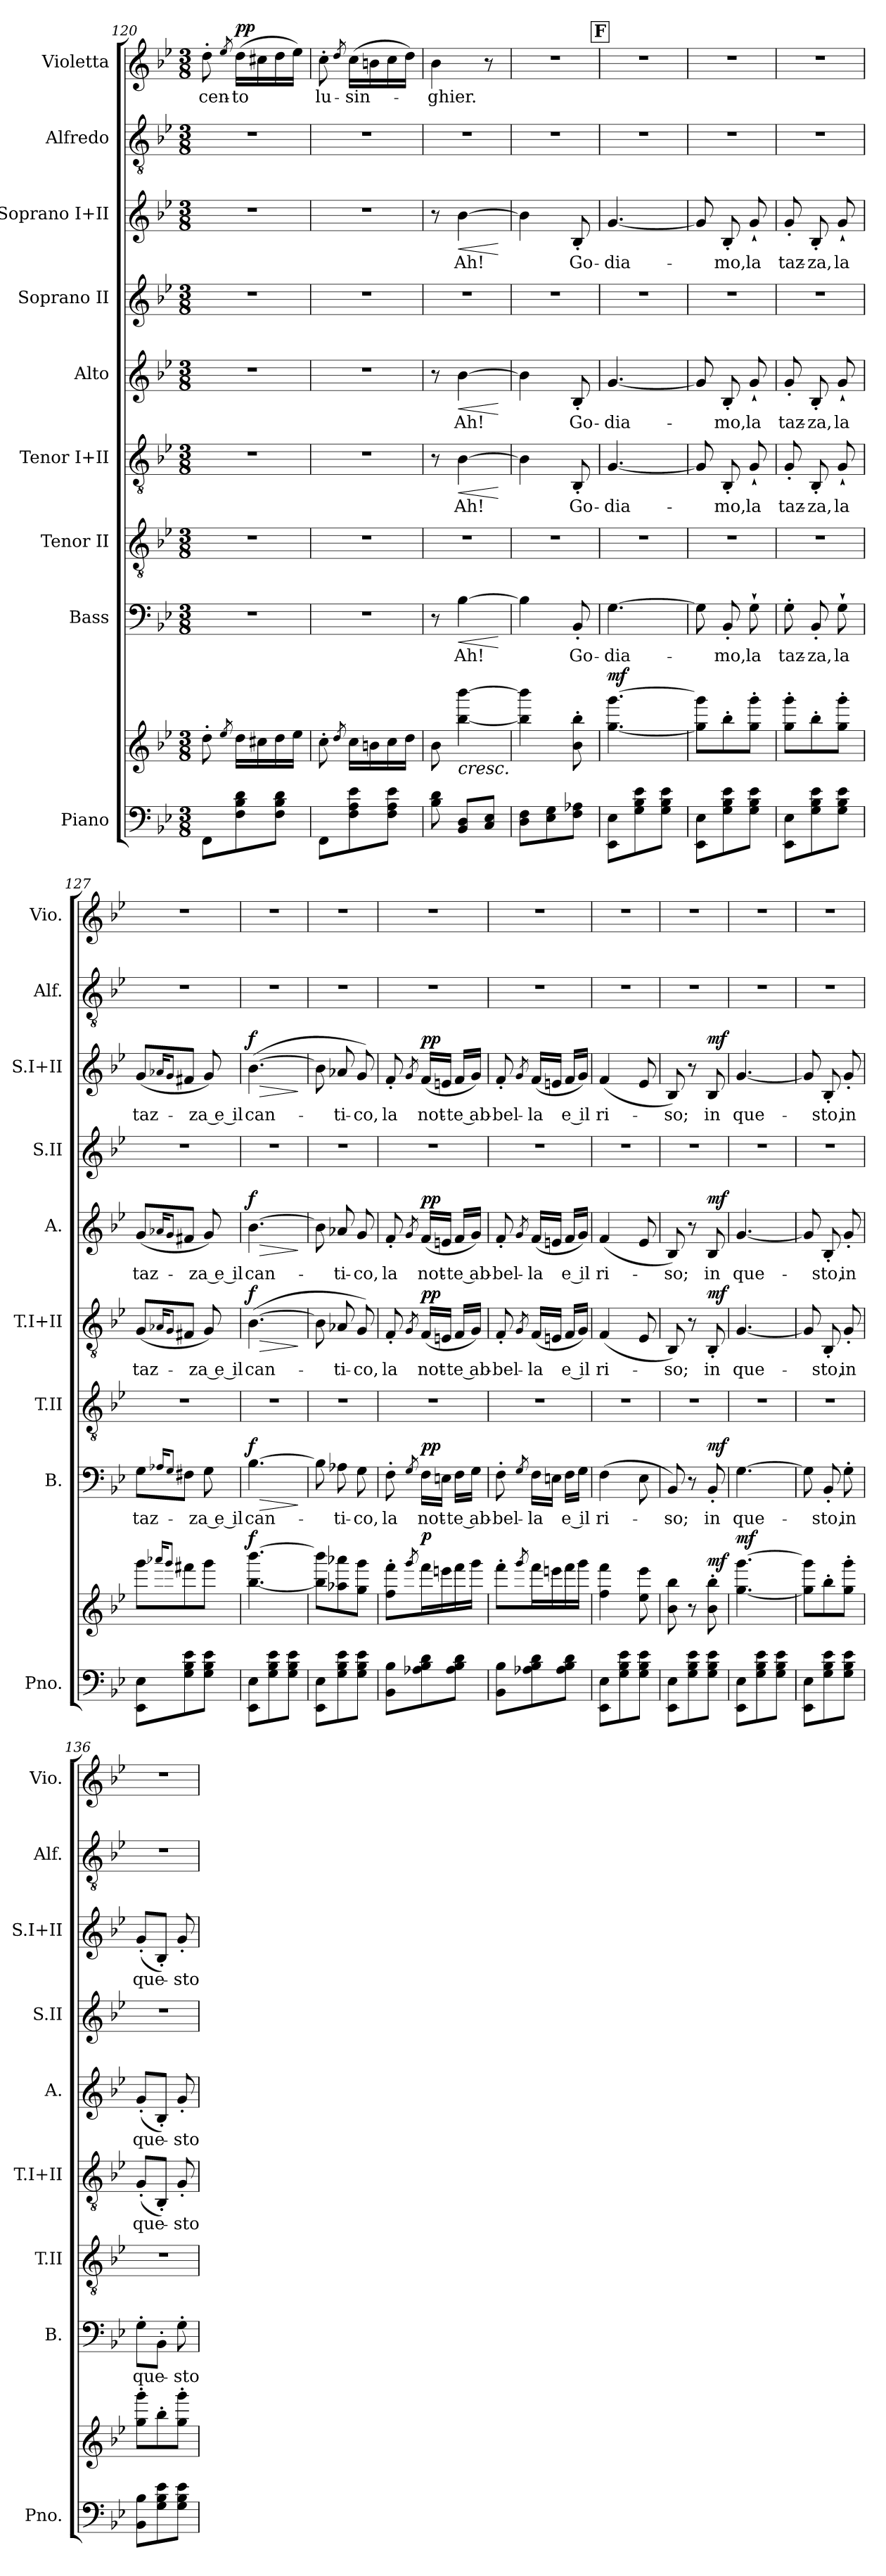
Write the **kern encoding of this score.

**kern	**kern	**dynam	**kern	**text	**dynam	**kern	**kern	**text	**dynam	**kern	**text	**dynam	**kern	**kern	**text	**dynam	**kern	**kern	**text	**dynam
*part9	*part9	*part9	*part8	*part8	*part8	*part7	*part6	*part6	*part6	*part5	*part5	*part5	*part4	*part3	*part3	*part3	*part2	*part1	*part1	*part1
*staff10	*staff9	*staff9/10	*staff8	*staff8	*staff8	*staff7	*staff6	*staff6	*staff6	*staff5	*staff5	*staff5	*staff4	*staff3	*staff3	*staff3	*staff2	*staff1	*staff1	*staff1
*I"Piano	*	*	*I"Bass	*	*	*I"Tenor II	*I"Tenor I+II	*	*	*I"Alto	*	*	*I"Soprano II	*I"Soprano I+II	*	*	*I"Alfredo	*I"Violetta	*	*
*I'Pno.	*	*	*I'B.	*	*	*I'T.II	*I'T.I+II	*	*	*I'A.	*	*	*I'S.II	*I'S.I+II	*	*	*I'Alf.	*I'Vio.	*	*
*clefF4	*clefG2	*	*clefF4	*	*	*clefGv2	*clefGv2	*	*	*clefG2	*	*	*clefG2	*clefG2	*	*	*clefGv2	*clefG2	*	*
*k[b-e-]	*k[b-e-]	*	*k[b-e-]	*	*	*k[b-e-]	*k[b-e-]	*	*	*k[b-e-]	*	*	*k[b-e-]	*k[b-e-]	*	*	*k[b-e-]	*k[b-e-]	*	*
*M3/8	*M3/8	*	*M3/8	*	*	*M3/8	*M3/8	*	*	*M3/8	*	*	*M3/8	*M3/8	*	*	*M3/8	*M3/8	*	*
=120	=120	=120	=120	=120	=120	=120	=120	=120	=120	=120	=120	=120	=120	=120	=120	=120	=120	=120	=120	=120
!	!	!	!	!	!	!	!	!	!	!	!	!	!	!	!	!	!	!	!LO:LY:b	!
8FF\L	8dd'\	.	4.r	.	.	4.r	4.r	.	.	4.r	.	.	4.r	4.r	.	.	4.r	8dd'\	-cen-	.
.	8qee-/	.	.	.	.	.	.	.	.	.	.	.	.	.	.	.	.	8qee-/	.	.
!	!	!	!	!	!	!	!	!	!	!	!	!	!	!	!	!	!	!	!LO:LY:b	!LO:DY:a
8F\ 8B-\ 8d\	16dd\LL	.	.	.	.	.	.	.	.	.	.	.	.	.	.	.	.	(>16dd\LL	-to	pp
.	16cc#X\	.	.	.	.	.	.	.	.	.	.	.	.	.	.	.	.	16cc#X\	.	.
8F\ 8B-\ 8d\J	16dd\	.	.	.	.	.	.	.	.	.	.	.	.	.	.	.	.	16dd\	.	.
.	16ee-\JJ	.	.	.	.	.	.	.	.	.	.	.	.	.	.	.	.	16ee-\JJ)	.	.
=121	=121	=121	=121	=121	=121	=121	=121	=121	=121	=121	=121	=121	=121	=121	=121	=121	=121	=121	=121	=121
!	!	!	!	!	!	!	!	!	!	!	!	!	!	!	!	!	!	!	!LO:LY:b	!
8FF\L	8cc'\	.	4.r	.	.	4.r	4.r	.	.	4.r	.	.	4.r	4.r	.	.	4.r	8cc'\	lu-	.
.	8qdd/	.	.	.	.	.	.	.	.	.	.	.	.	.	.	.	.	8qdd/	.	.
!	!	!	!	!	!	!	!	!	!	!	!	!	!	!	!	!	!	!	!LO:LY:b	!
8F\ 8A\ 8e-\	16cc\LL	.	.	.	.	.	.	.	.	.	.	.	.	.	.	.	.	(>16cc\LL	-sin-	.
.	16bn\	.	.	.	.	.	.	.	.	.	.	.	.	.	.	.	.	16bn\	.	.
8F\ 8A\ 8e-\J	16cc\	.	.	.	.	.	.	.	.	.	.	.	.	.	.	.	.	16cc\	.	.
.	16dd\JJ	.	.	.	.	.	.	.	.	.	.	.	.	.	.	.	.	16dd\JJ)	.	.
!!LO:LB:g=z
=122	=122	=122	=122	=122	=122	=122	=122	=122	=122	=122	=122	=122	=122	=122	=122	=122	=122	=122	=122	=122
!	!	!	!	!	!	!	!	!	!	!	!	!	!	!	!	!	!	!	!LO:LY:b	!
8B-\ 8d\	8b-\	.	8r	.	.	4.r	8r	.	.	8r	.	.	4.r	8r	.	.	4.r	4b-\	-ghier.	.
!	!	!LO:HP:b	!	!LO:LY:b	!LO:HP:b	!	!	!LO:LY:b	!LO:HP:b	!	!LO:LY:b	!LO:HP:b	!	!	!LO:LY:b	!LO:HP:b	!	!	!	!
8BB-/ 8D/L	[4bb-\ [4bbb-\	<	[4B-\	Ah!	<	.	[4B-\	Ah!	<	[4b-\	Ah!	<	.	[4b-\	Ah!	<	.	.	.	.
8C/ 8E-/J	.	.	.	.	.	.	.	.	.	.	.	.	.	.	.	.	.	8r	.	.
.	.	.	.	.	[	.	.	.	[	.	.	[	.	.	.	[	.	.	.	.
=123	=123	=123	=123	=123	=123	=123	=123	=123	=123	=123	=123	=123	=123	=123	=123	=123	=123	=123	=123	=123
8D\ 8F\L	4bb-\] 4bbb-\]	.	4B-\]	.	.	4.r	4B-\]	.	.	4b-\]	.	.	4.r	4b-\]	.	.	4.r	4.r	.	.
8E-\ 8G\	.	.	.	.	.	.	.	.	.	.	.	.	.	.	.	.	.	.	.	.
!	!	!	!	!LO:LY:b	!	!	!	!LO:LY:b	!	!	!LO:LY:b	!	!	!	!LO:LY:b	!	!	!	!	!
8F\ 8A-X\J	8b-\' 8bb-\'	.	8BB-'/	Go-	.	.	8BB-'/	Go-	.	8B-'/	Go-	.	.	8B-'/	Go-	.	.	.	.	.
!!LO:REH:place=s1:a:B:fs=14:t=F
=124	=124	=124	=124	=124	=124	=124	=124	=124	=124	=124	=124	=124	=124	=124	=124	=124	=124	=124	=124	=124
!	!	!LO:DY:a	!	!LO:LY:b	!	!	!	!LO:LY:b	!	!	!LO:LY:b	!	!	!	!LO:LY:b	!	!	!	!	!
8EE-\ 8E-\L	[4.gg\ [4.ggg\	mf	[4.G\	-dia-	.	4.r	[4.G/	-dia-	.	[4.g/	-dia-	.	4.r	[4.g/	-dia-	.	4.r	4.r	.	.
8G\ 8B-\ 8e-\	.	.	.	.	.	.	.	.	.	.	.	.	.	.	.	.	.	.	.	.
8G\ 8B-\ 8e-\J	.	.	.	.	.	.	.	.	.	.	.	.	.	.	.	.	.	.	.	.
=125	=125	=125	=125	=125	=125	=125	=125	=125	=125	=125	=125	=125	=125	=125	=125	=125	=125	=125	=125	=125
8EE-\ 8E-\L	8gg\] 8ggg\]L	.	8G\]	.	.	4.r	8G/]	.	.	8g/]	.	.	4.r	8g/]	.	.	4.r	4.r	.	.
!	!	!	!	!LO:LY:b	!	!	!	!LO:LY:b	!	!	!LO:LY:b	!	!	!	!LO:LY:b	!	!	!	!	!
8G\ 8B-\ 8e-\	8bb-'\	.	8BB-'/	-mo,	.	.	8BB-'/	-mo,	.	8B-'/	-mo,	.	.	8B-'/	-mo,	.	.	.	.	.
!	!	!	!	!LO:LY:b	!	!	!	!LO:LY:b	!	!	!LO:LY:b	!	!	!	!LO:LY:b	!	!	!	!	!
8G\ 8B-\ 8e-\J	8gg\' 8ggg\'J	.	8G''\	la	.	.	8G''/	la	.	8g''/	la	.	.	8g''/	la	.	.	.	.	.
=126	=126	=126	=126	=126	=126	=126	=126	=126	=126	=126	=126	=126	=126	=126	=126	=126	=126	=126	=126	=126
!	!	!	!	!LO:LY:b	!	!	!	!LO:LY:b	!	!	!LO:LY:b	!	!	!	!LO:LY:b	!	!	!	!	!
8EE-\ 8E-\L	8gg\' 8ggg\'L	.	8G'\	taz-	.	4.r	8G'/	taz-	.	8g'/	taz-	.	4.r	8g'/	taz-	.	4.r	4.r	.	.
!	!	!	!	!LO:LY:b	!	!	!	!LO:LY:b	!	!	!LO:LY:b	!	!	!	!LO:LY:b	!	!	!	!	!
8G\ 8B-\ 8e-\	8bb-'\	.	8BB-'/	-za,	.	.	8BB-'/	-za,	.	8B-'/	-za,	.	.	8B-'/	-za,	.	.	.	.	.
!	!	!	!	!LO:LY:b	!	!	!	!LO:LY:b	!	!	!LO:LY:b	!	!	!	!LO:LY:b	!	!	!	!	!
8G\ 8B-\ 8e-\J	8gg\' 8ggg\'J	.	8G''\	la	.	.	8G''/	la	.	8g''/	la	.	.	8g''/	la	.	.	.	.	.
=127	=127	=127	=127	=127	=127	=127	=127	=127	=127	=127	=127	=127	=127	=127	=127	=127	=127	=127	=127	=127
!	!	!	!	!LO:LY:b	!	!	!	!LO:LY:b	!	!	!LO:LY:b	!	!	!	!LO:LY:b	!	!	!	!	!
8EE-\ 8E-\L	8ggg\L	.	8G\L	taz-	.	4.r	(<8G/L	taz-	.	(<8g/L	taz-	.	4.r	(<8g/L	taz-	.	4.r	4.r	.	.
.	16qaaa-X/KL	.	16qA-X/KL	.	.	.	16qA-X/KL	.	.	16qa-X/KL	.	.	.	16qa-X/KL	.	.	.	.	.	.
.	8qggg/J	.	8qG/J	.	.	.	8qG/J	.	.	8qg/J	.	.	.	8qg/J	.	.	.	.	.	.
8G\ 8B-\ 8e-\	8fff#X\	.	8F#X\J	.	.	.	8F#X/J	.	.	8f#X/J	.	.	.	8f#X/J	.	.	.	.	.	.
!	!	!	!	!LO:LY:b	!	!	!	!LO:LY:b	!	!	!LO:LY:b	!	!	!	!LO:LY:b	!	!	!	!	!
8G\ 8B-\ 8e-\J	8ggg\J	.	8G\	za e il	.	.	8G/)	za e il	.	8g/)	za e il	.	.	8g/)	za e il	.	.	.	.	.
=128	=128	=128	=128	=128	=128	=128	=128	=128	=128	=128	=128	=128	=128	=128	=128	=128	=128	=128	=128	=128
!	!	!LO:DY:a	!	!LO:LY:b	!LO:HP:b	!	!	!LO:LY:b	!LO:HP:b	!	!LO:LY:b	!LO:HP:b	!	!	!LO:LY:b	!LO:HP:b	!	!	!	!
!	!	!	!	!	!LO:DY:n=1:a	!	!	!	!LO:DY:n=1:a	!	!	!LO:DY:n=1:a	!	!	!	!LO:DY:n=1:a	!	!	!	!
8EE-\ 8E-\L	[4.bb-\ [4.bbb-\	f	[4.B-\	can-	> f	4.r	(>[4.B-\	can-	> f	[4.b-\	can-	> f	4.r	(>[4.b-\	can-	> f	4.r	4.r	.	.
8G\ 8B-\ 8e-\	.	.	.	.	.	.	.	.	.	.	.	.	.	.	.	.	.	.	.	.
8G\ 8B-\ 8e-\J	.	.	.	.	.	.	.	.	.	.	.	.	.	.	.	.	.	.	.	.
.	.	[	.	.	]	.	.	.	]	.	.	]	.	.	.	]	.	.	.	.
=129	=129	=129	=129	=129	=129	=129	=129	=129	=129	=129	=129	=129	=129	=129	=129	=129	=129	=129	=129	=129
8EE-\ 8E-\L	8bb-\] 8bbb-\]L	.	8B-\]	.	.	4.r	8B-\]	.	.	8b-\]	.	.	4.r	8b-\]	.	.	4.r	4.r	.	.
!	!	!	!	!LO:LY:b	!	!	!	!LO:LY:b	!	!	!LO:LY:b	!	!	!	!LO:LY:b	!	!	!	!	!
8G\ 8B-\ 8e-\	8aa-X\ 8aaa-X\	.	8A-X\	-ti-	.	.	8A-X/	-ti-	.	8a-X/	-ti-	.	.	8a-X/	-ti-	.	.	.	.	.
!	!	!	!	!LO:LY:b	!	!	!	!LO:LY:b	!	!	!LO:LY:b	!	!	!	!LO:LY:b	!	!	!	!	!
8G\ 8B-\ 8e-\J	8gg\ 8ggg\J	.	8G\	-co,	.	.	8G/)	-co,	.	8g/	-co,	.	.	8g/)	-co,	.	.	.	.	.
=130	=130	=130	=130	=130	=130	=130	=130	=130	=130	=130	=130	=130	=130	=130	=130	=130	=130	=130	=130	=130
!	!	!	!	!LO:LY:b	!	!	!	!LO:LY:b	!	!	!LO:LY:b	!	!	!	!LO:LY:b	!	!	!	!	!
8BB-\ 8B-\L	8ff\' 8fff\'L	.	8F'\	la	.	4.r	8F'/	la	.	8f'/	la	.	4.r	8f'/	la	.	4.r	4.r	.	.
.	8qggg/	.	8qG/	.	.	.	8qG/	.	.	8qg/	.	.	.	8qg/	.	.	.	.	.	.
!	!	!LO:DY:a	!	!LO:LY:b	!LO:DY:a	!	!	!LO:LY:b	!LO:DY:a	!	!LO:LY:b	!LO:DY:a	!	!	!LO:LY:b	!LO:DY:a	!	!	!	!
8A-X\ 8B-\ 8d\	16fff\L	p	16F\LL	not-	pp	.	(<16F/LL	not-	pp	(<16f/LL	not-	pp	.	(<16f/LL	not-	pp	.	.	.	.
.	16eeen\	.	16En\JJ	.	.	.	16En/JJ	.	.	16en/JJ	.	.	.	16en/JJ	.	.	.	.	.	.
!	!	!	!	!LO:LY:b	!	!	!	!LO:LY:b	!	!	!LO:LY:b	!	!	!	!LO:LY:b	!	!	!	!	!
8A-\ 8B-\ 8d\J	16fff\	.	16F\LL	te ab-	.	.	16F/LL	te ab-	.	16f/LL	te ab-	.	.	16f/LL	te ab-	.	.	.	.	.
.	16ggg\JJ	.	16G\JJ	.	.	.	16G/JJ)	.	.	16g/JJ)	.	.	.	16g/JJ)	.	.	.	.	.	.
!!LO:PB:g=z
=131	=131	=131	=131	=131	=131	=131	=131	=131	=131	=131	=131	=131	=131	=131	=131	=131	=131	=131	=131	=131
!	!	!	!	!LO:LY:b	!	!	!	!LO:LY:b	!	!	!LO:LY:b	!	!	!	!LO:LY:b	!	!	!	!	!
8BB-\ 8B-\L	8fff'\L	.	8F'\	-bel-	.	4.r	8F'/	-bel-	.	8f'/	-bel-	.	4.r	8f'/	-bel-	.	4.r	4.r	.	.
.	8qggg/	.	8qG/	.	.	.	8qG/	.	.	8qg/	.	.	.	8qg/	.	.	.	.	.	.
!	!	!	!	!LO:LY:b	!	!	!	!LO:LY:b	!	!	!LO:LY:b	!	!	!	!LO:LY:b	!	!	!	!	!
8A-X\ 8B-\ 8d\	16fff\L	.	16F\LL	-la	.	.	(<16F/LL	-la	.	(<16f/LL	-la	.	.	(<16f/LL	-la	.	.	.	.	.
.	16eeen\	.	16En\JJ	.	.	.	16En/JJ	.	.	16en/JJ	.	.	.	16en/JJ	.	.	.	.	.	.
!	!	!	!	!LO:LY:b	!	!	!	!LO:LY:b	!	!	!LO:LY:b	!	!	!	!LO:LY:b	!	!	!	!	!
8A-\ 8B-\ 8d\J	16fff\	.	16F\LL	e il	.	.	16F/LL	e il	.	16f/LL	e il	.	.	16f/LL	e il	.	.	.	.	.
.	16ggg\JJ	.	16G\JJ	.	.	.	16G/JJ)	.	.	16g/JJ)	.	.	.	16g/JJ)	.	.	.	.	.	.
=132	=132	=132	=132	=132	=132	=132	=132	=132	=132	=132	=132	=132	=132	=132	=132	=132	=132	=132	=132	=132
!	!	!	!	!LO:LY:b	!	!	!	!LO:LY:b	!	!	!LO:LY:b	!	!	!	!LO:LY:b	!	!	!	!	!
8EE-\ 8E-\L	4ff\ 4fff\	.	(>4F\	ri-	.	4.r	(<4F/	ri-	.	(<4f/	ri-	.	4.r	(<4f/	ri-	.	4.r	4.r	.	.
8G\ 8B-\ 8e-\	.	.	.	.	.	.	.	.	.	.	.	.	.	.	.	.	.	.	.	.
8G\ 8B-\ 8e-\J	8ee-\ 8eee-\	.	8E-\	.	.	.	8E-/	.	.	8e-/	.	.	.	8e-/	.	.	.	.	.	.
=133	=133	=133	=133	=133	=133	=133	=133	=133	=133	=133	=133	=133	=133	=133	=133	=133	=133	=133	=133	=133
!	!	!	!	!LO:LY:b	!	!	!	!LO:LY:b	!	!	!LO:LY:b	!	!	!	!LO:LY:b	!	!	!	!	!
8EE-\ 8E-\L	8b-\ 8bb-\	.	8BB-/)	-so;	.	4.r	8BB-/)	-so;	.	8B-/)	-so;	.	4.r	8B-/)	-so;	.	4.r	4.r	.	.
8G\ 8B-\ 8e-\	8r	.	8r	.	.	.	8r	.	.	8r	.	.	.	8r	.	.	.	.	.	.
!	!	!LO:DY:a	!	!LO:LY:b	!LO:DY:a	!	!	!LO:LY:b	!LO:DY:a	!	!LO:LY:b	!LO:DY:a	!	!	!LO:LY:b	!LO:DY:a	!	!	!	!
8G\ 8B-\ 8e-\J	8b-\' 8bb-\'	mf	8BB-'/	in	mf	.	8BB-'/	in	mf	8B-/	in	mf	.	8B-/	in	mf	.	.	.	.
=134	=134	=134	=134	=134	=134	=134	=134	=134	=134	=134	=134	=134	=134	=134	=134	=134	=134	=134	=134	=134
!	!	!LO:DY:a	!	!LO:LY:b	!	!	!	!LO:LY:b	!	!	!LO:LY:b	!	!	!	!LO:LY:b	!	!	!	!	!
8EE-\ 8E-\L	[4.gg\ [4.ggg\	mf	[4.G\	que-	.	4.r	[4.G/	que-	.	[4.g/	que-	.	4.r	[4.g/	que-	.	4.r	4.r	.	.
8G\ 8B-\ 8e-\	.	.	.	.	.	.	.	.	.	.	.	.	.	.	.	.	.	.	.	.
8G\ 8B-\ 8e-\J	.	.	.	.	.	.	.	.	.	.	.	.	.	.	.	.	.	.	.	.
=135	=135	=135	=135	=135	=135	=135	=135	=135	=135	=135	=135	=135	=135	=135	=135	=135	=135	=135	=135	=135
8EE-\ 8E-\L	8gg\] 8ggg\]L	.	8G\]	.	.	4.r	8G/]	.	.	8g/]	.	.	4.r	8g/]	.	.	4.r	4.r	.	.
!	!	!	!	!LO:LY:b	!	!	!	!LO:LY:b	!	!	!LO:LY:b	!	!	!	!LO:LY:b	!	!	!	!	!
8G\ 8B-\ 8e-\	8bb-'\	.	8BB-'/	-sto,	.	.	8BB-'/	-sto,	.	8B-'/	-sto,	.	.	8B-'/	-sto,	.	.	.	.	.
!	!	!	!	!LO:LY:b	!	!	!	!LO:LY:b	!	!	!LO:LY:b	!	!	!	!LO:LY:b	!	!	!	!	!
8G\ 8B-\ 8e-\J	8gg\' 8ggg\'J	.	8G'\	in	.	.	8G'/	in	.	8g'/	in	.	.	8g'/	in	.	.	.	.	.
=136	=136	=136	=136	=136	=136	=136	=136	=136	=136	=136	=136	=136	=136	=136	=136	=136	=136	=136	=136	=136
!	!	!	!	!LO:LY:b	!	!	!	!LO:LY:b	!	!	!LO:LY:b	!	!	!	!LO:LY:b	!	!	!	!	!
8BB-\ 8B-\L	8gg\' 8ggg\'L	.	8G'\L	que-	.	4.r	(<8G'/L	que-	.	(<8g'/L	que-	.	4.r	(<8g'/L	que-	.	4.r	4.r	.	.
8G\ 8B-\ 8e-\	8bb-'\	.	8BB-'\J	.	.	.	8BB-'/J)	.	.	8B-'/J)	.	.	.	8B-'/J)	.	.	.	.	.	.
!	!	!	!	!LO:LY:b	!	!	!	!LO:LY:b	!	!	!LO:LY:b	!	!	!	!LO:LY:b	!	!	!	!	!
8G\ 8B-\ 8e-\J	8gg\' 8ggg\'J	.	8G'\	-sto	.	.	8G'/	-sto	.	8g'/	-sto	.	.	8g'/	-sto	.	.	.	.	.
=	=	=	=	=	=	=	=	=	=	=	=	=	=	=	=	=	=	=	=	=
*-	*-	*-	*-	*-	*-	*-	*-	*-	*-	*-	*-	*-	*-	*-	*-	*-	*-	*-	*-	*-
